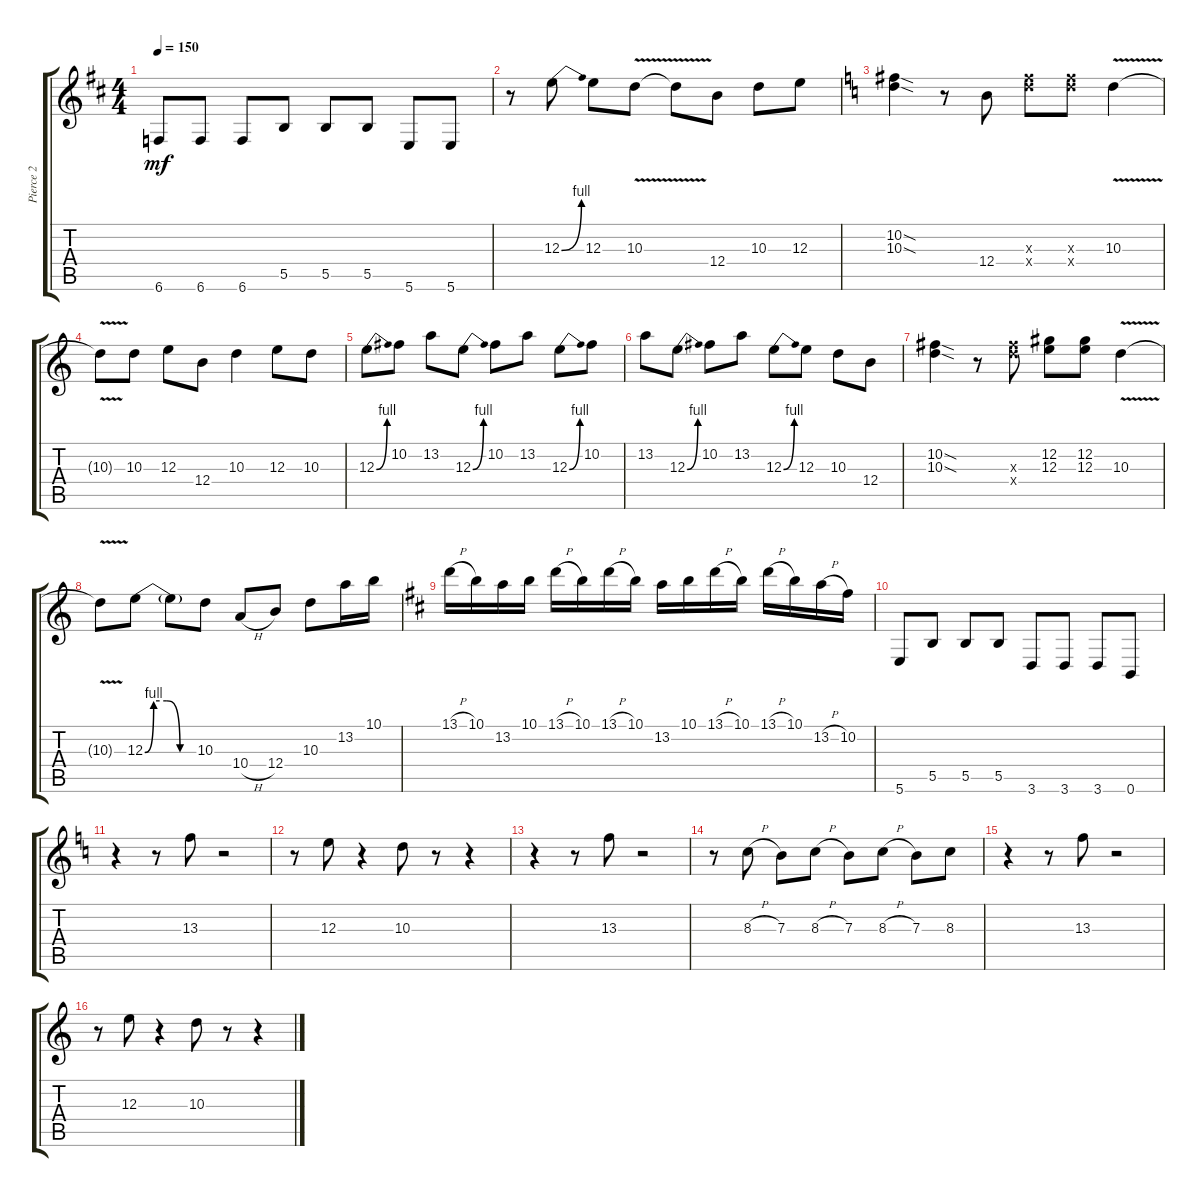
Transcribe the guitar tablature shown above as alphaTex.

\track ("Pierce 2" "Pierce 2") {instrument distortionguitar}
\staff {score tabs}
\tuning (Db4 Ab3 E3 B2 Gb2 B1) {hide}
\ts (4 4)
\tempo 150
\clef g2
\ks d
6.6.8{dy mf} 6.6.8 6.6.8 5.5.8 5.5.8 5.5.8 5.6.8 5.6.8 |
r.8 12.3{be (bend 0 0 60 4)}.8 12.3.8 10.3{v}.8 10.3{v t}.8 12.4.8 10.3.8 12.3.8 |
\ks c
(10.2{sod} 10.3{sod}).4 r.8 12.4.8 (14.3{x} 15.4{x}).8 (14.3{x} 15.4{x}).8 10.3{v}.4 |
10.3{v t}.8 10.3.8 12.3.8 12.4.8 10.3.4 12.3.8 10.3.8 |
12.3{be (bend 0 0 60 4)}.8 10.2.8 13.2.8 12.3{be (bend 0 0 60 4)}.8 10.2.8 13.2.8 12.3{be (bend 0 0 60 4)}.8 10.2.8 |
13.2.8 12.3{be (bend 0 0 60 4)}.8 10.2.8 13.2.8 12.3{be (bend 0 0 60 4)}.8 12.3.8 10.3.8 12.4.8 |
(10.2{sod} 10.3{sod}).4 r.8 (14.3{x} 15.4{x}).8 (12.2 12.3).8 (12.2 12.3).8 10.3{v}.4 |
10.3{v t}.8 12.3{be (custom 0 0 10 4 25 4 40 0 60 0)}.8 12.3{t}.8 10.3.8 10.4{h}.8 12.4.8 10.3.8 13.2.16 10.1.16 |
\ks d
13.1{h}.16 10.1.16 13.2.16 10.1.16 13.1{h}.16 10.1.16 13.1{h}.16 10.1.16 13.2.16 10.1.16 13.1{h}.16 10.1.16 13.1{h}.16 10.1.16 13.2{h}.16 10.2.16 |
5.6.8 5.5.8 5.5.8 5.5.8 3.6.8 3.6.8 3.6.8 0.6.8 |
\ks c
r.4 r.8 13.3.8 r.2 |
r.8 12.3.8 r.4 10.3.8 r.8 r.4 |
r.4 r.8 13.3.8 r.2 |
r.8 8.3{h}.8 7.3.8 8.3{h}.8 7.3.8 8.3{h}.8 7.3.8 8.3.8 |
r.4 r.8 13.3.8 r.2 |
r.8 12.3.8 r.4 10.3.8 r.8 r.4
